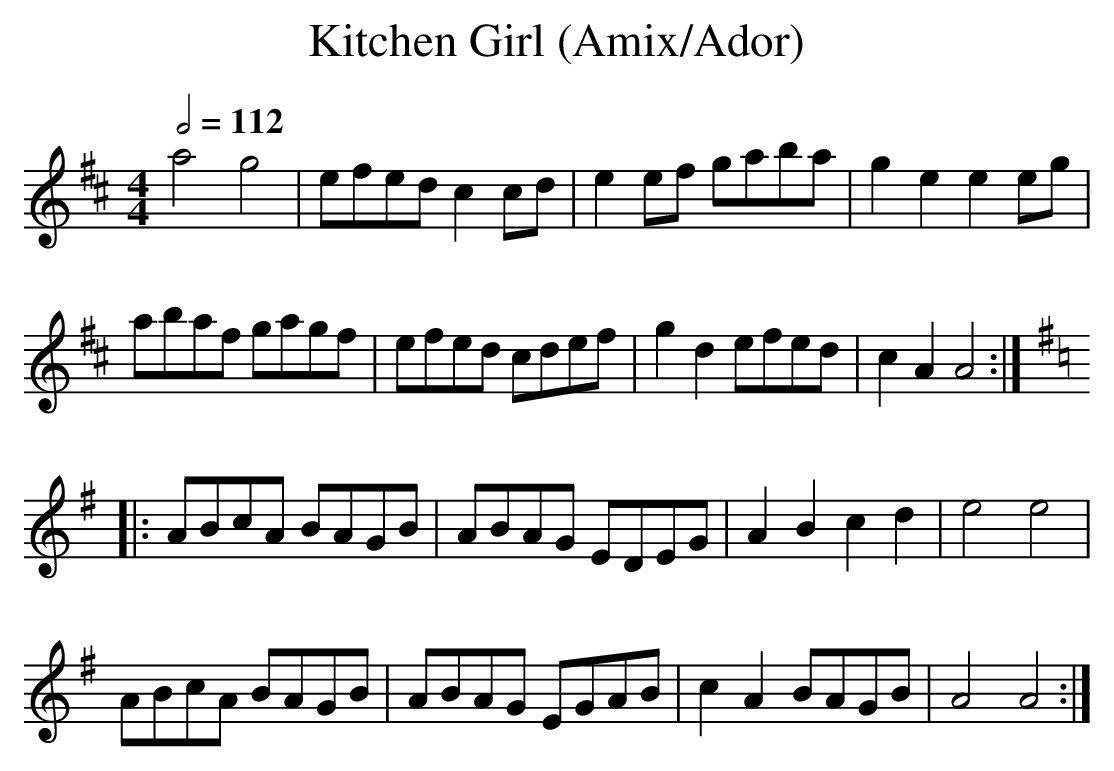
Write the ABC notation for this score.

X:1
T:Kitchen Girl (Amix/Ador)
Q:1/2=112
M:4/4
L:1/8
K:Amix
a4g4|efed c2cd|e2ef gaba|g2e2 e2eg|
abaf gagf|efed cdef|g2d2 efed|c2A2 A4:|
K:Ador
|:ABcA BAGB|ABAG EDEG|A2B2 c2d2|e4 e4|
ABcA BAGB|ABAG EGAB|c2A2 BAGB|A4 A4:|
